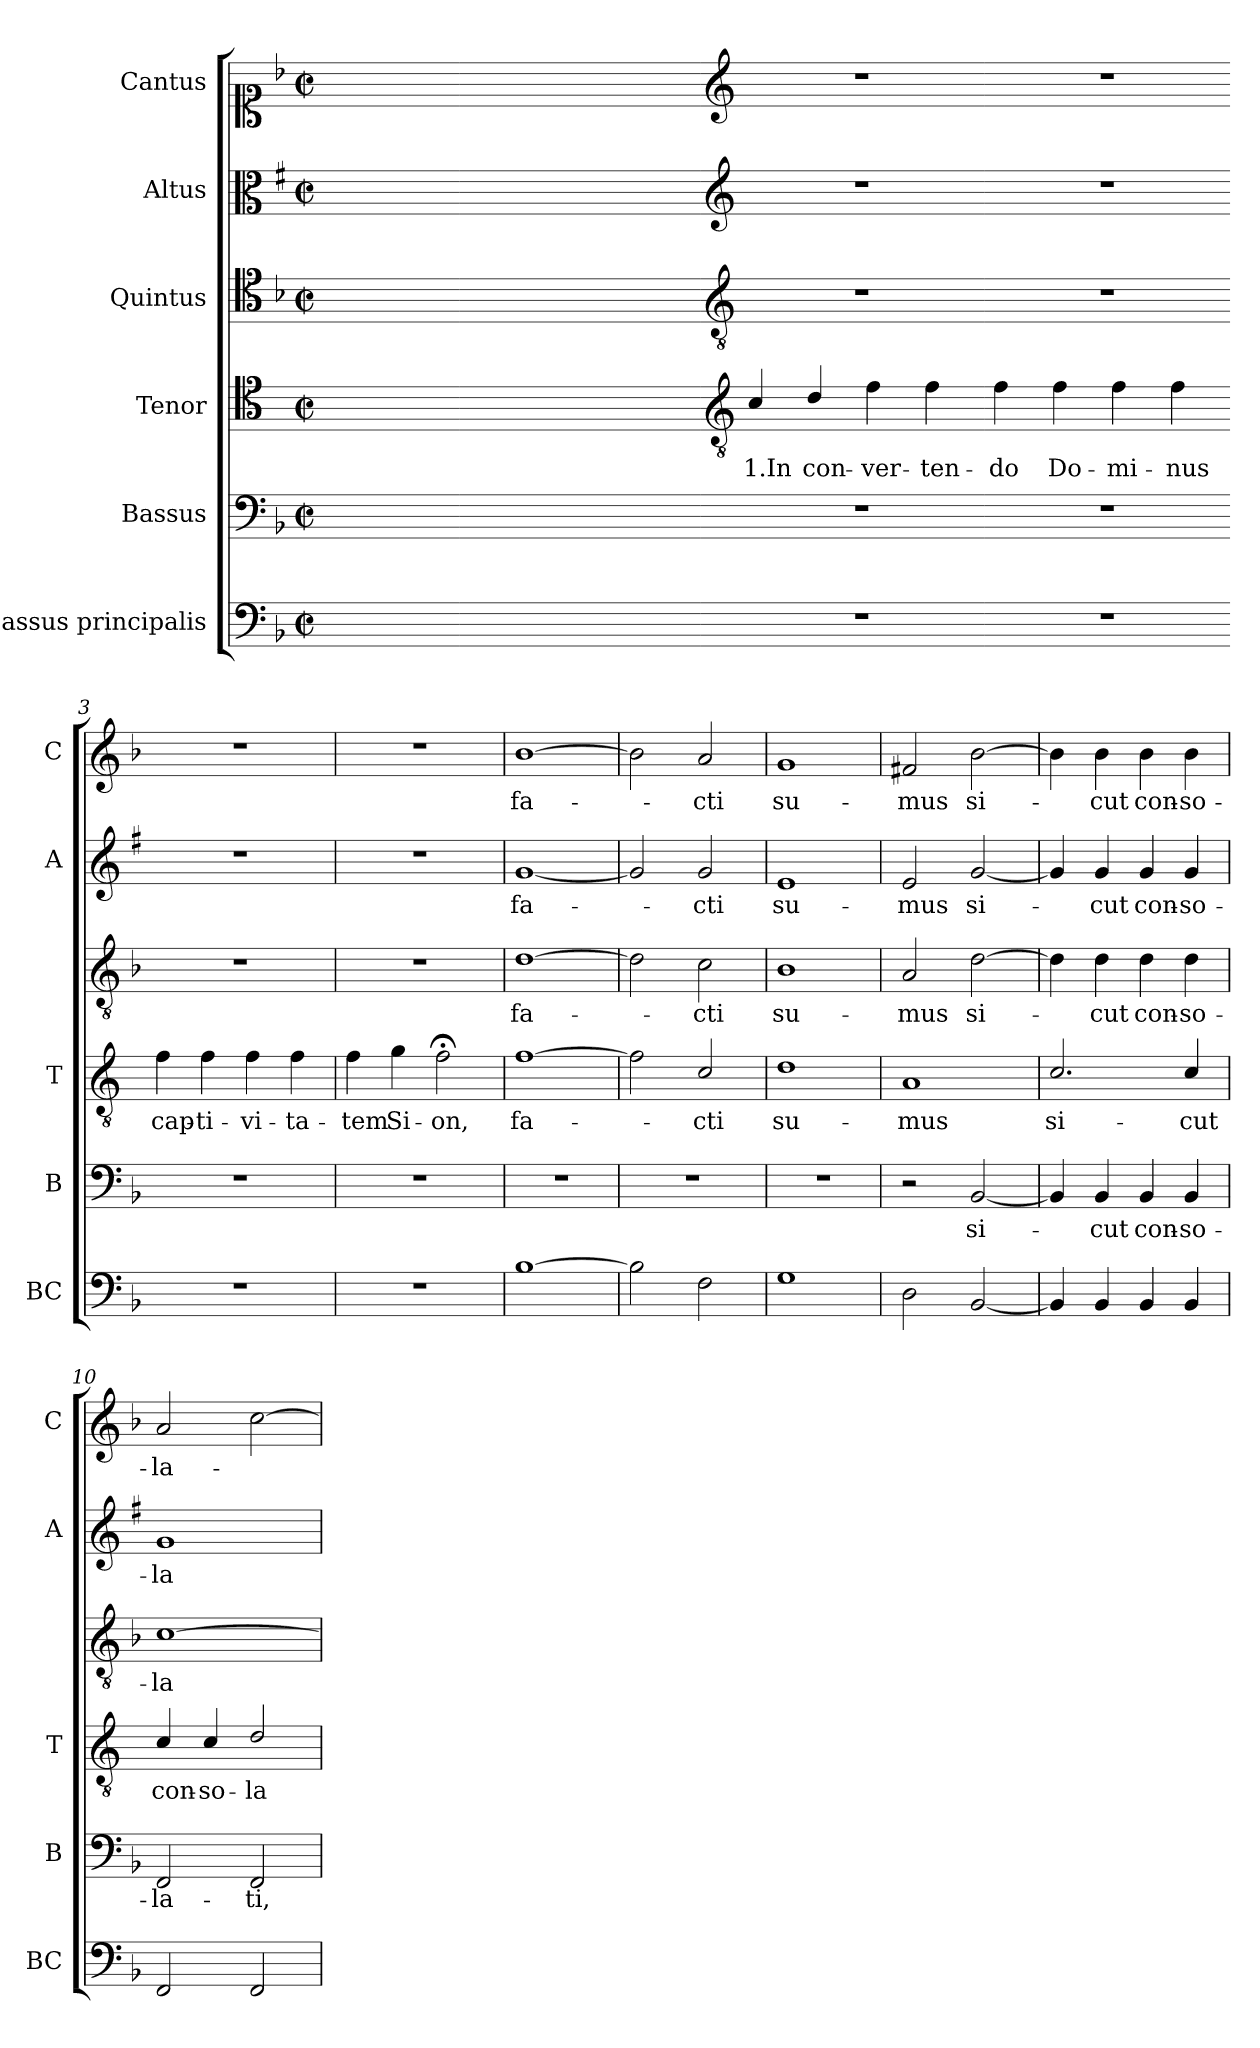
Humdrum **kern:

**kern	**kern	**text	**kern	**text	**kern	**text	**kern	**text	**kern	**text
*part6	*part5	*part5	*part4	*part4	*part3	*part3	*part2	*part2	*part1	*part1
*staff6	*staff5	*staff5	*staff4	*staff4	*staff3	*staff3	*staff2	*staff2	*staff1	*staff1
*I"Bassus principalis	*I"Bassus	*	*I"Tenor	*	*I"Quintus	*	*I"Altus	*	*I"Cantus	*
*I'BC	*I'B	*	*I'T	*	*	*	*I'A	*	*I'C	*
*clefF4	*clefF4	*	*clefC4	*	*clefC4	*	*clefC3	*	*clefC1	*
*	*	*	*ITrd4c7	*	*	*	*ITrd1c2	*	*	*
*k[b-]	*k[b-]	*	*k[b-]	*	*k[b-]	*	*k[b-]	*	*k[b-]	*
*F:	*F:	*	*F:	*	*F:	*	*F:	*	*F:	*
*M2/2	*M2/2	*	*M2/2	*	*M2/2	*	*M2/2	*	*M2/2	*
*met(c|)	*met(c|)	*	*met(c|)	*	*met(c|)	*	*met(c|)	*	*met(c|)	*
=	=	=	=	=	=	=	=	=	=	=
1ryy	1ryy	.	1ryy	.	1ryy	.	1ryy	.	1ryy	.
=1X-	=1X-	=1X-	=1X-	=1X-	=1X-	=1X-	=1X-	=1X-	=1X-	=1X-
4ryy	4ryy	.	4ryy	.	4ryy	.	4ryy	.	4ryy	.
4ryy	4ryy	.	4ryy	.	4ryy	.	4ryy	.	4ryy	.
4ryy	4ryy	.	4ryy	.	4ryy	.	4ryy	.	4ryy	.
4ryy	4ryy	.	4ryy	.	4ryy	.	4ryy	.	4ryy	.
=1-	=1-	=1-	=1-	=1-	=1-	=1-	=1-	=1-	=1-	=1-
*	*	*	*clefGv2	*	*clefGv2	*	*clefG2	*	*clefG2	*
!	!	!	!	!LO:LY:b	!	!	!	!	!	!
1r	1r	.	4F/	1.In	1r	.	1r	.	1r	.
!	!	!	!	!LO:LY:b	!	!	!	!	!	!
.	.	.	4G/	con-	.	.	.	.	.	.
!	!	!	!	!LO:LY:b	!	!	!	!	!	!
.	.	.	4B-\	-ver-	.	.	.	.	.	.
!	!	!	!	!LO:LY:b	!	!	!	!	!	!
.	.	.	4B-\	-ten-	.	.	.	.	.	.
=2-	=2-	=2-	=2-	=2-	=2-	=2-	=2-	=2-	=2-	=2-
!	!	!	!	!LO:LY:b	!	!	!	!	!	!
1r	1r	.	4B-\	-do	1r	.	1r	.	1r	.
!	!	!	!	!LO:LY:b	!	!	!	!	!	!
.	.	.	4B-\	Do-	.	.	.	.	.	.
!	!	!	!	!LO:LY:b	!	!	!	!	!	!
.	.	.	4B-\	-mi-	.	.	.	.	.	.
!	!	!	!	!LO:LY:b	!	!	!	!	!	!
.	.	.	4B-\	-nus	.	.	.	.	.	.
=3-	=3-	=3-	=3-	=3-	=3-	=3-	=3-	=3-	=3-	=3-
!	!	!	!	!LO:LY:b	!	!	!	!	!	!
1r	1r	.	4B-\	cap-	1r	.	1r	.	1r	.
!	!	!	!	!LO:LY:b	!	!	!	!	!	!
.	.	.	4B-\	-ti-	.	.	.	.	.	.
!	!	!	!	!LO:LY:b	!	!	!	!	!	!
.	.	.	4B-\	-vi-	.	.	.	.	.	.
!	!	!	!	!LO:LY:b	!	!	!	!	!	!
.	.	.	4B-\	-ta-	.	.	.	.	.	.
=4	=4	=4	=4	=4	=4	=4	=4	=4	=4	=4
!	!	!	!	!LO:LY:b	!	!	!	!	!	!
1r	1r	.	4B-\	-tem	1r	.	1r	.	1r	.
!	!	!	!	!LO:LY:b	!	!	!	!	!	!
.	.	.	4c\	Si-	.	.	.	.	.	.
!	!	!	!	!LO:LY:b	!	!	!	!	!	!
.	.	.	2B-;<\	-on,	.	.	.	.	.	.
=5	=5	=5	=5	=5	=5	=5	=5	=5	=5	=5
!	!	!	!	!LO:LY:b	!	!LO:LY:b	!	!LO:LY:b	!	!LO:LY:b
[1B-	1r	.	[1B-	fa-	[1d	fa-	[1f	fa-	[1b-	fa-
=6	=6	=6	=6	=6	=6	=6	=6	=6	=6	=6
2B-\]	1r	.	2B-\]	.	2d\]	.	2f/]	.	2b-\]	.
!	!	!	!	!LO:LY:b	!	!LO:LY:b	!	!LO:LY:b	!	!LO:LY:b
2F\	.	.	2F/	-cti	2c\	-cti	2f/	-cti	2a/	-cti
=7	=7	=7	=7	=7	=7	=7	=7	=7	=7	=7
!	!	!	!	!LO:LY:b	!	!LO:LY:b	!	!LO:LY:b	!	!LO:LY:b
1G	1r	.	1G	su-	1B-	su-	1d	su-	1g	su-
!!LO:LB:g=z
=8	=8	=8	=8	=8	=8	=8	=8	=8	=8	=8
!	!	!	!	!LO:LY:b	!	!LO:LY:b	!	!LO:LY:b	!	!LO:LY:b
2D\	2r	.	1D	-mus	2A/	-mus	2d/	-mus	2f#X/	-mus
!	!	!LO:LY:b	!	!	!	!LO:LY:b	!	!LO:LY:b	!	!LO:LY:b
[2BB-/	[2BB-/	si-	.	.	[2d\	si-	[2f/	si-	[2b-\	si-
=9	=9	=9	=9	=9	=9	=9	=9	=9	=9	=9
!	!	!	!	!LO:LY:b	!	!	!	!	!	!
4BB-/]	4BB-/]	.	2.F/	si-	4d\]	.	4f/]	.	4b-\]	.
!	!	!LO:LY:b	!	!	!	!LO:LY:b	!	!LO:LY:b	!	!LO:LY:b
4BB-/	4BB-/	-cut	.	.	4d\	-cut	4f/	-cut	4b-\	-cut
!	!	!LO:LY:b	!	!	!	!LO:LY:b	!	!LO:LY:b	!	!LO:LY:b
4BB-/	4BB-/	con-	.	.	4d\	con-	4f/	con-	4b-\	con-
!	!	!LO:LY:b	!	!LO:LY:b	!	!LO:LY:b	!	!LO:LY:b	!	!LO:LY:b
4BB-/	4BB-/	-so-	4F/	-cut	4d\	-so-	4f/	-so-	4b-\	-so-
=10	=10	=10	=10	=10	=10	=10	=10	=10	=10	=10
!	!	!LO:LY:b	!	!LO:LY:b	!	!LO:LY:b	!	!LO:LY:b	!	!LO:LY:b
2FF/	2FF/	-la-	4F/	con-	[1c	-la-	1f	-la-	2a/	-la-
!	!	!	!	!LO:LY:b	!	!	!	!	!	!
.	.	.	4F/	-so-	.	.	.	.	.	.
!	!	!LO:LY:b	!	!LO:LY:b	!	!	!	!	!	!
2FF/	2FF/	-ti,	2G/	-la-	.	.	.	.	[2cc\	.
=	=	=	=	=	=	=	=	=	=	=
*-	*-	*-	*-	*-	*-	*-	*-	*-	*-	*-
